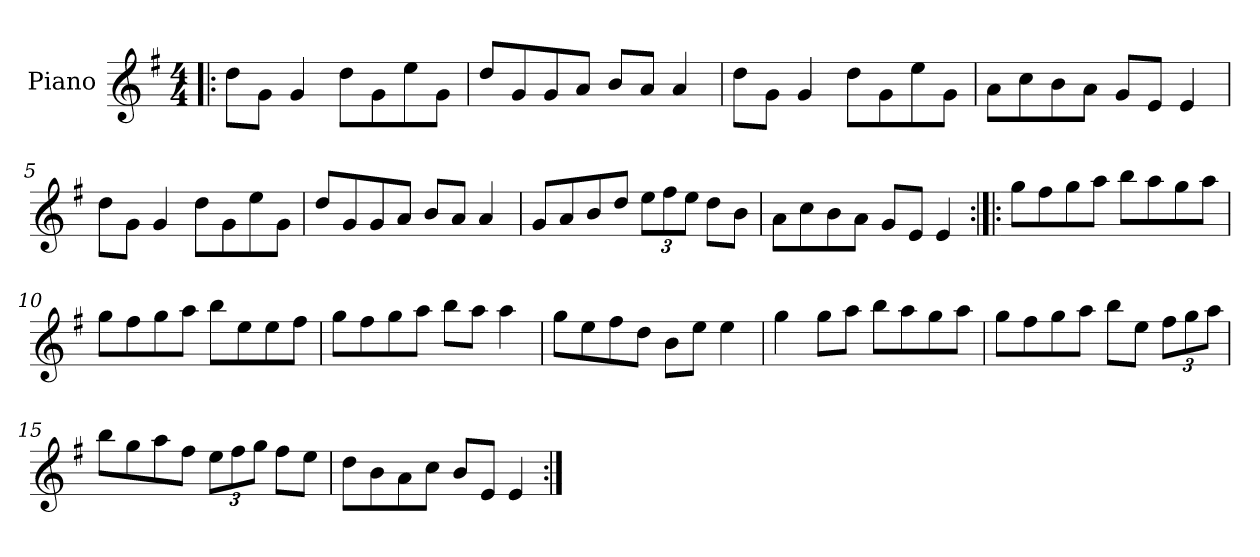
**kern
*part1
*staff1
*I"Piano
*I'Pno
*clefG2
*k[f#]
*G:
*M4/4
=1!|:
8dd\L
8g\J
4g/
8dd\L
8g\
8ee\
8g\J
=2
8dd/L
8g/
8g/
8a/J
8b/L
8a/J
4a/
=3
8dd\L
8g\J
4g/
8dd\L
8g\
8ee\
8g\J
=4
8a\L
8cc\
8b\
8a\J
8g/L
8e/J
4e/
=5
8dd\L
8g\J
4g/
8dd\L
8g\
8ee\
8g\J
=6
8dd/L
8g/
8g/
8a/J
8b/L
8a/J
4a/
=7
8g/L
8a/
8b/
8dd/J
12ee\L
12ff#\
12ee\J
8dd\L
8b\J
=8
8a\L
8cc\
8b\
8a\J
8g/L
8e/J
4e/
=9:|!|:
8gg\L
8ff#\
8gg\
8aa\J
8bb\L
8aa\
8gg\
8aa\J
=10
8gg\L
8ff#\
8gg\
8aa\J
8bb\L
8ee\
8ee\
8ff#\J
=11
8gg\L
8ff#\
8gg\
8aa\J
8bb\L
8aa\J
4aa\
=12
8gg\L
8ee\
8ff#\
8dd\J
8b\L
8ee\J
4ee\
=13
4gg\
8gg\L
8aa\J
8bb\L
8aa\
8gg\
8aa\J
=14
8gg\L
8ff#\
8gg\
8aa\J
8bb\L
8ee\J
12ff#\L
12gg\
12aa\J
=15
8bb\L
8gg\
8aa\
8ff#\J
12ee\L
12ff#\
12gg\J
8ff#\L
8ee\J
=16
8dd\L
8b\
8a\
8cc\J
8b/L
8e/J
4e/
=:|!
*-
